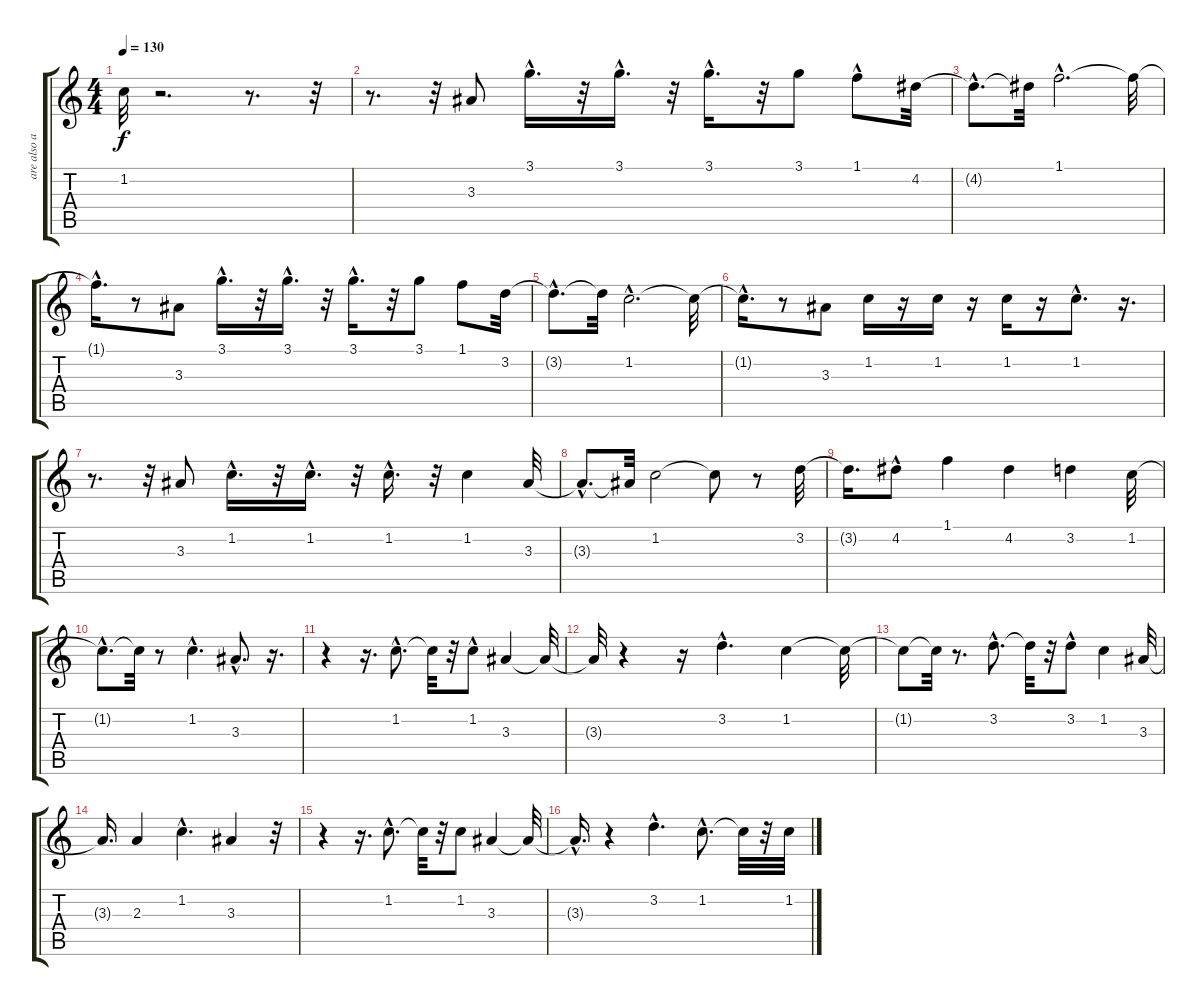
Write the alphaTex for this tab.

\track ("are also available." "are also a") {instrument electricguitarjazz}
\staff {score tabs}
\tuning (E4 B3 G3 D3 A2 E2) {hide}
\ts (4 4)
\tempo 130
\clef g2
\ks c
1.2{t}.32{dy f} r.2{d} r.8{d} r.32 |
r.8{d} r.32 3.3.8 3.1{hac}.16{d} r.32 3.1{hac}.16{d} r.32 3.1{hac}.16{d} r.32 3.1.8 1.1{hac}.8 4.2.32 |
4.2{hac t}.8{d} 4.2{t}.32 1.1{hac}.2{d} 1.1{t}.32 |
1.1{hac t}.16{d} r.8 3.3.8 3.1{hac}.16{d} r.32 3.1{hac}.16{d} r.32 3.1{hac}.16{d} r.32 3.1.8 1.1.8 3.2.32 |
3.2{hac t}.8{d} 3.2{t}.32 1.2{hac}.2{d} 1.2{t}.32 |
1.2{hac t}.16{d} r.8 3.3.8 1.2.16 r.16 1.2.16 r.16 1.2.16 r.16 1.2{hac}.8{d} r.16{d} |
r.8{d} r.32 3.3.8 1.2{hac}.16{d} r.32 1.2{hac}.16{d} r.32 1.2{hac}.16{d} r.32 1.2.4 3.3.32 |
3.3{hac t}.8{d} 3.3{t}.32 1.2.2 1.2{t}.8 r.8 3.2.32 |
3.2{t}.16{d} 4.2{hac}.8 1.1.4 4.2.4 3.2.4 1.2.32 |
1.2{hac t}.8{d} 1.2{t}.32 r.8 1.2{hac}.4{d} 3.3{hac}.8{d} r.16{d} |
r.4 r.16{d} 1.2{hac}.8{d} 1.2{t}.32 r.32 1.2{hac}.8 3.3.4 3.3{t}.32 |
3.3{t}.32 r.4 r.16 3.2{hac}.4{d} 1.2.4 1.2{t}.32 |
1.2{t}.8 1.2{t}.32 r.8{d} 3.2{hac}.8{d} 3.2{t}.32 r.32 3.2{hac}.8 1.2.4 3.3.32 |
3.3{t}.16{d} 2.3.4 1.2{hac}.4{d} 3.3.4 r.32 |
r.4 r.16{d} 1.2{hac}.8{d} 1.2{t}.32 r.32 1.2.8 3.3.4 3.3{t}.32 |
3.3{hac t}.16{d} r.4 3.2{hac}.4{d} 1.2{hac}.8{d} 1.2{t}.32 r.32 1.2.32
